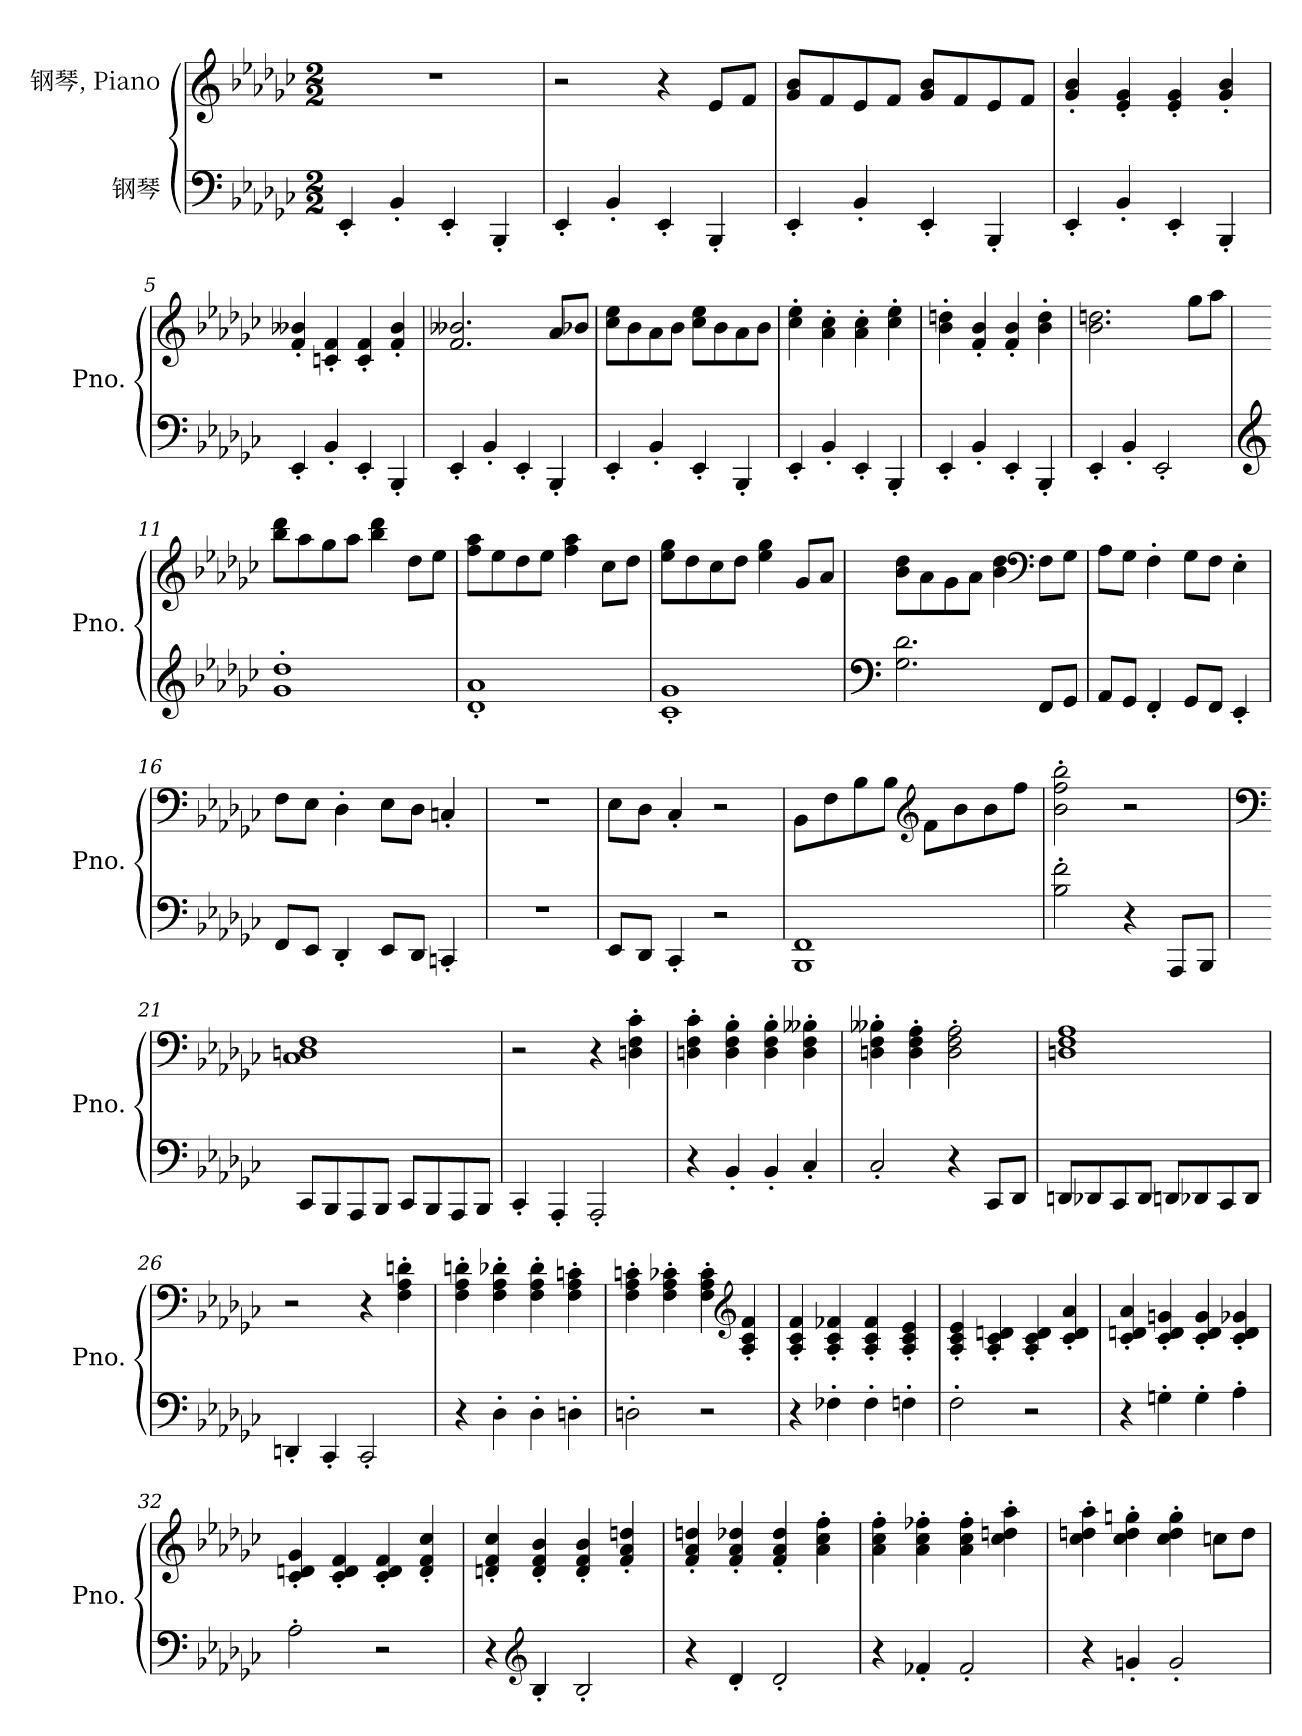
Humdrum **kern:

**kern	**kern
*part2	*part1
*staff2	*staff1
*I"钢琴	*I"钢琴, Piano
*	*I'Pno.
*clefF4	*clefG2
*k[b-e-a-d-g-c-]	*k[b-e-a-d-g-c-]
*M2/2	*M2/2
*MM352	*MM352
=1	=1
4EE-'/	1r
4BB-'/	.
4EE-'/	.
4BBB-'/	.
=2	=2
4EE-'/	2r
4BB-'/	.
4EE-'/	4r
4BBB-'/	8e-/L
.	8f/J
=3	=3
4EE-'/	8g-/ 8b-/L
.	8f/
4BB-'/	8e-/
.	8f/J
4EE-'/	8g-/ 8b-/L
.	8f/
4BBB-'/	8e-/
.	8f/J
=4	=4
4EE-'/	4g-/' 4b-/'
4BB-'/	4e-/' 4g-/'
4EE-'/	4e-/' 4g-/'
4BBB-'/	4g-/' 4b-/'
=5	=5
4EE-'/	4f/' 4b--X/'
4BB-'/	4cn/' 4f/'
4EE-'/	4c/' 4f/'
4BBB-'/	4f/' 4b--/'
!!LO:LB:g=z
=6	=6
4EE-'/	2.f/ 2.b--X/
4BB-'/	.
4EE-'/	.
4BBB-'/	8a-/L
.	8b-X/J
=7	=7
4EE-'/	8cc-\ 8ee-\L
.	8b-\
4BB-'/	8a-\
.	8b-\J
4EE-'/	8cc-\ 8ee-\L
.	8b-\
4BBB-'/	8a-\
.	8b-\J
=8	=8
4EE-'/	4cc-\' 4ee-\'
4BB-'/	4a-\' 4cc-\'
4EE-'/	4a-\' 4cc-\'
4BBB-'/	4cc-\' 4ee-\'
=9	=9
4EE-'/	4b-\' 4ddn\'
4BB-'/	4f/' 4b-/'
4EE-'/	4f/' 4b-/'
4BBB-'/	4b-\' 4dd\'
=10	=10
4EE-'/	2.b-\ 2.ddn\
4BB-'/	.
2EE-'/	.
.	8gg-\L
.	8aa-\J
!!LO:LB:g=z
=11	=11
*clefG2	*
1g-' 1dd-'	8bb-\ 8ddd-\L
.	8aa-\
.	8gg-\
.	8aa-\J
.	4bb-\ 4ddd-\
.	8dd-\L
.	8ee-\J
=12	=12
1d-' 1a-'	8ff\ 8aa-\L
.	8ee-\
.	8dd-\
.	8ee-\J
.	4ff\ 4aa-\
.	8cc-\L
.	8dd-\J
=13	=13
1c-' 1g-'	8ee-\ 8gg-\L
.	8dd-\
.	8cc-\
.	8dd-\J
.	4ee-\ 4gg-\
.	8g-/L
.	8a-/J
=14	=14
*clefF4	*
2.G-\ 2.d-\	8b-\ 8dd-\L
.	8a-\
.	8g-\
.	8a-\J
.	4b-\ 4dd-\
*	*clefF4
8FF/L	8F\L
8GG-/J	8G-\J
=15	=15
8AA-/L	8A-\L
8GG-/J	8G-\J
4FF'/	4F'\
8GG-/L	8G-\L
8FF/J	8F\J
4EE-'/	4E-'\
!!LO:LB:g=z
=16	=16
8FF/L	8F\L
8EE-/J	8E-\J
4DD-'/	4D-'\
8EE-/L	8E-\L
8DD-/J	8D-\J
4CCn'/	4Cn'/
=17	=17
1r	1r
=18	=18
8EE-/L	8E-\L
8DD-/J	8D-\J
4CC-'/	4C-'/
2r	2r
=19	=19
1BBB- 1FF	8BB-\L
.	8F\
.	8B-\
.	8B-\J
*	*clefG2
.	8f\L
.	8b-\
.	8b-\
.	8ff\J
=20	=20
2B-\' 2f\'	2b-\' 2ff\' 2bb-\'
4r	2r
8AAA-/L	.
8BBB-/J	.
!!LO:LB:g=z
=21	=21
*	*clefF4
8CC-/L	1C- 1Dn 1F
8BBB-/	.
8AAA-/	.
8BBB-/J	.
8CC-/L	.
8BBB-/	.
8AAA-/	.
8BBB-/J	.
=22	=22
4CC-'/	2r
4AAA-'/	.
2AAA-'/	4r
.	4Dn\' 4F\' 4c-\'
=23	=23
4r	4Dn\' 4F\' 4c-\'
4BB-'/	4D\' 4F\' 4B-\'
4BB-'/	4D\' 4F\' 4B-\'
4C-'/	4D\' 4F\' 4B--X\'
=24	=24
2C-'/	4Dn\' 4F\' 4B--X\'
.	4D\' 4F\' 4A-\'
4r	2D\' 2F\' 2A-\'
8CC-/L	.
8DD-/J	.
!!LO:LB:g=z
=25	=25
8DDn/L	1Dn 1F 1A-
8DD-X/	.
8CC-/	.
8DD-/J	.
8DDn/L	.
8DD-X/	.
8CC-/	.
8DD-/J	.
=26	=26
4DDn'/	2r
4CC-'/	.
2CC-'/	4r
.	4F\' 4A-\' 4dn\'
=27	=27
4r	4F\' 4A-\' 4dn\'
4D-'\	4F\' 4A-\' 4d-X\'
4D-'\	4F\' 4A-\' 4d-\'
4Dn'\	4F\' 4A-\' 4cn\'
=28	=28
2Dn'\	4F\' 4A-\' 4cn\'
.	4F\' 4A-\' 4c-X\'
2r	4F\' 4A-\' 4c-\'
*	*clefG2
.	4A-/' 4c-/' 4f/'
=29	=29
4r	4A-/' 4c-/' 4f/'
4F-X'\	4A-/' 4c-/' 4f-X/'
4F-'\	4A-/' 4c-/' 4f-/'
4Fn'\	4A-/' 4c-/' 4e-/'
!!LO:PB:g=z
=30	=30
2F'\	4A-/' 4c-/' 4e-/'
.	4A-/' 4c-/' 4dn/'
2r	4A-/' 4c-/' 4d/'
.	4c-/' 4d/' 4a-/'
=31	=31
4r	4c-/' 4dn/' 4a-/'
4Gn'\	4c-/' 4d/' 4gn/'
4G'\	4c-/' 4d/' 4g/'
4A-'\	4c-/' 4d/' 4g-X/'
=32	=32
2A-'\	4c-/' 4dn/' 4g-/'
.	4c-/' 4d/' 4f/'
2r	4c-/' 4d/' 4f/'
.	4d/' 4f/' 4cc-/'
=33	=33
4r	4dn/' 4f/' 4cc-/'
*clefG2	*
4B-'/	4d/' 4f/' 4b-/'
2B-'/	4d/' 4f/' 4b-/'
.	4f/' 4a-/' 4ddn/'
=34	=34
4r	4f/' 4a-/' 4ddn/'
4d-'/	4f/' 4a-/' 4dd-X/'
2d-'/	4f/' 4a-/' 4dd-/'
.	4a-\' 4cc-\' 4ff\'
!!LO:LB:g=z
=35	=35
4r	4a-\' 4cc-\' 4ff\'
4f-X'/	4a-\' 4cc-\' 4ff-X\'
2f-'/	4a-\' 4cc-\' 4ff-\'
.	4cc-\' 4ddn\' 4aa-\'
=36	=36
4r	4cc-\' 4ddn\' 4aa-\'
4gn'/	4cc-\' 4dd\' 4ggn\'
2g'/	4cc-\' 4dd\' 4gg\'
.	8ccn\L
.	8dd\J
=	=
*-	*-
